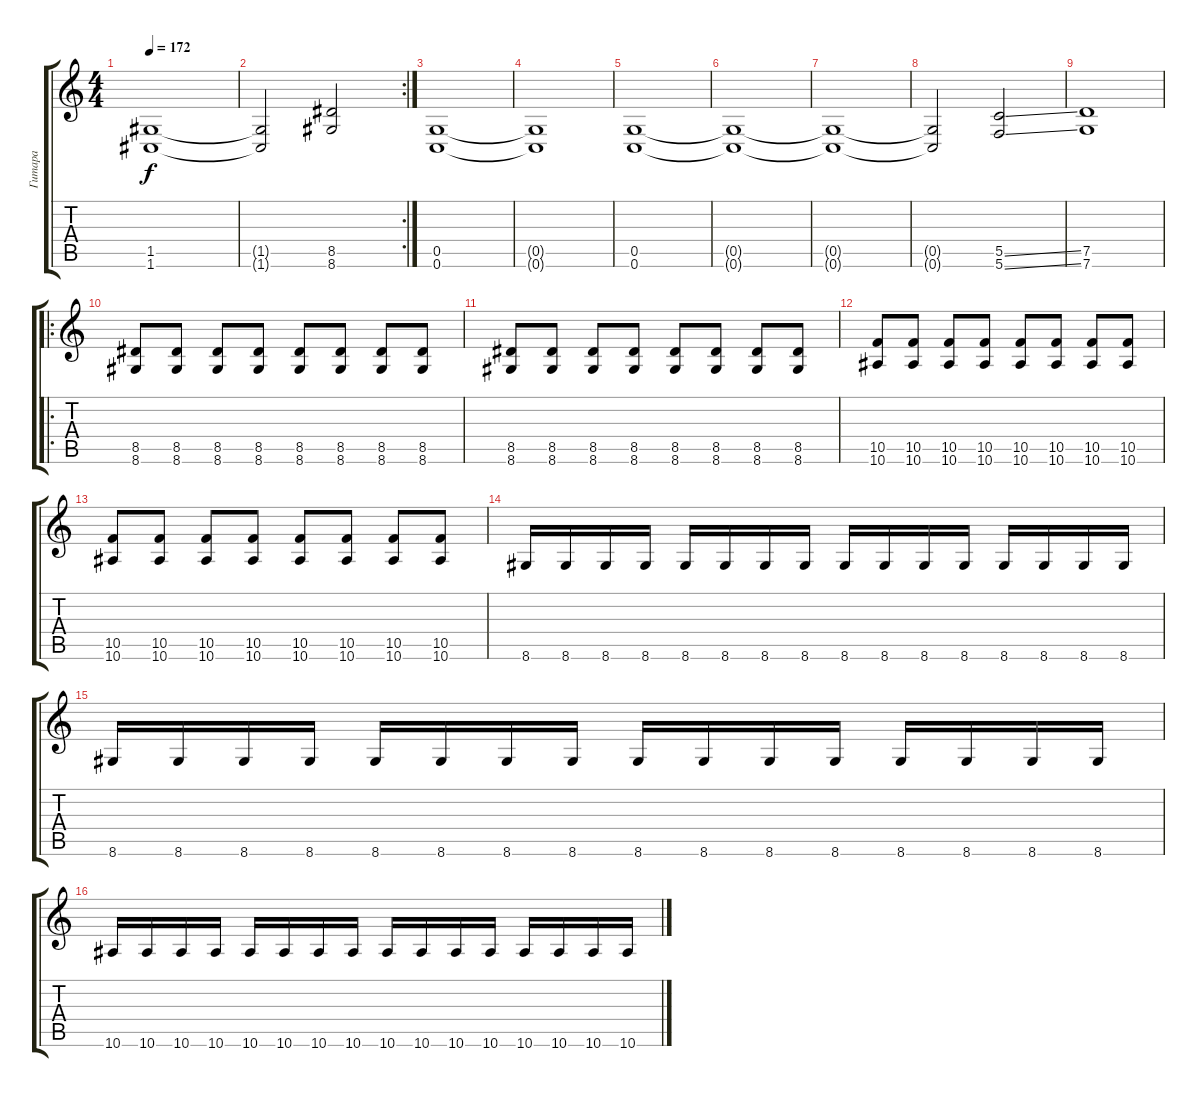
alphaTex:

\track ("Гитара" "Гитара") {instrument distortionguitar}
\staff {score tabs}
\tuning (D4 A3 F3 C3 G2 C2) {hide}
\ts (4 4)
\tempo 172
\clef g2
\ks c
(1.5 1.6).1{dy f} |
\rc 2
(1.5{t} 1.6{t}).2 (8.5 8.6).2 |
(0.5 0.6).1 |
(0.5{t} 0.6{t}).1 |
(0.5 0.6).1 |
(0.5{t} 0.6{t}).1 |
(0.5{t} 0.6{t}).1 |
(0.5{t} 0.6{t}).2 (5.5{ss} 5.6{ss}).2 |
(7.5 7.6).1 |
\ro
(8.5 8.6).8 (8.5 8.6).8 (8.5 8.6).8 (8.5 8.6).8 (8.5 8.6).8 (8.5 8.6).8 (8.5 8.6).8 (8.5 8.6).8 |
(8.5 8.6).8 (8.5 8.6).8 (8.5 8.6).8 (8.5 8.6).8 (8.5 8.6).8 (8.5 8.6).8 (8.5 8.6).8 (8.5 8.6).8 |
(10.5 10.6).8 (10.5 10.6).8 (10.5 10.6).8 (10.5 10.6).8 (10.5 10.6).8 (10.5 10.6).8 (10.5 10.6).8 (10.5 10.6).8 |
(10.5 10.6).8 (10.5 10.6).8 (10.5 10.6).8 (10.5 10.6).8 (10.5 10.6).8 (10.5 10.6).8 (10.5 10.6).8 (10.5 10.6).8 |
8.6.16 8.6.16 8.6.16 8.6.16 8.6.16 8.6.16 8.6.16 8.6.16 8.6.16 8.6.16 8.6.16 8.6.16 8.6.16 8.6.16 8.6.16 8.6.16 |
8.6.16 8.6.16 8.6.16 8.6.16 8.6.16 8.6.16 8.6.16 8.6.16 8.6.16 8.6.16 8.6.16 8.6.16 8.6.16 8.6.16 8.6.16 8.6.16 |
10.6.16 10.6.16 10.6.16 10.6.16 10.6.16 10.6.16 10.6.16 10.6.16 10.6.16 10.6.16 10.6.16 10.6.16 10.6.16 10.6.16 10.6.16 10.6.16
